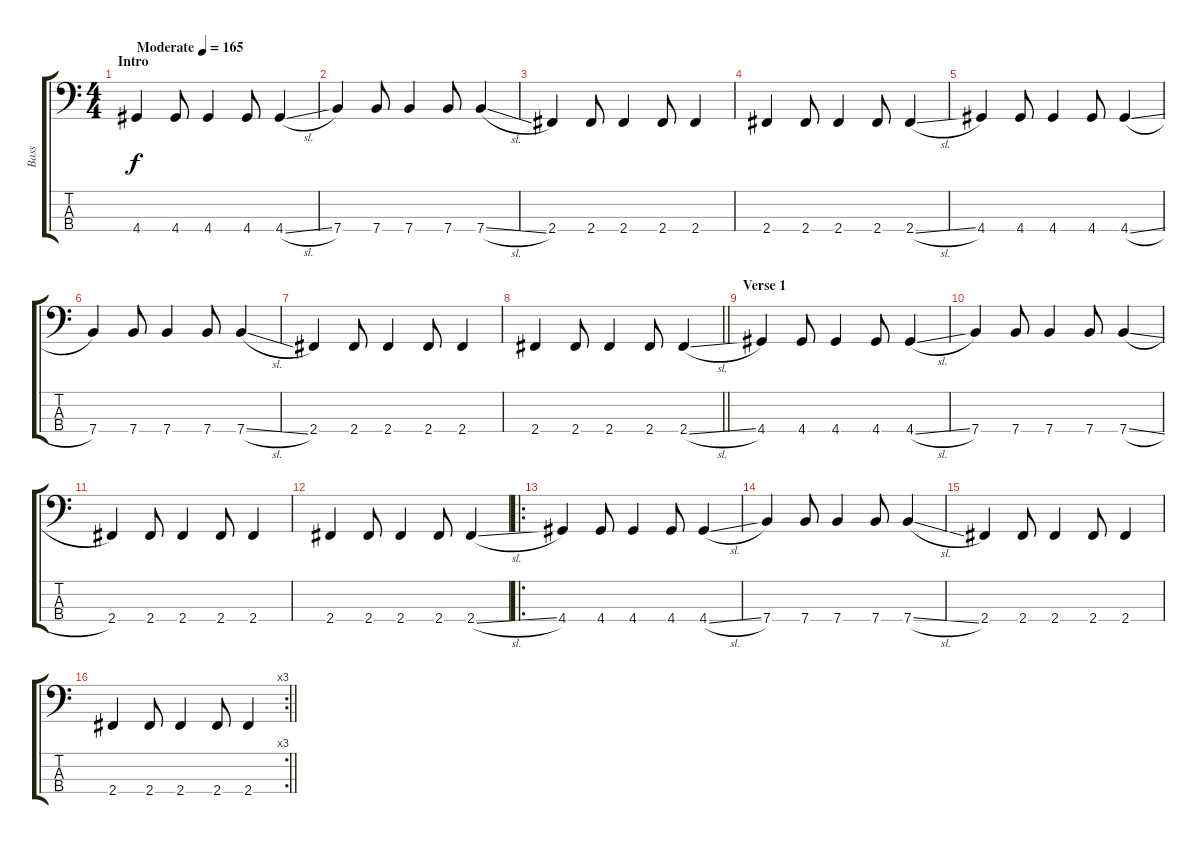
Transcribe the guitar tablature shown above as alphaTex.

\track ("Bass" "Bass") {instrument electricbasspick}
\staff {score tabs}
\tuning (G2 D2 A1 E1) {hide}
\ts (4 4)
\section ("" "Intro")
\tempo (165 "Moderate")
\clef f4
\ks c
4.4.4{dy f instrument electricbasspick} 4.4.8 4.4.4 4.4.8 4.4{sl}.4 |
7.4.4 7.4.8 7.4.4 7.4.8 7.4{sl}.4 |
2.4.4 2.4.8 2.4.4 2.4.8 2.4.4 |
2.4.4 2.4.8 2.4.4 2.4.8 2.4{sl}.4 |
4.4.4 4.4.8 4.4.4 4.4.8 4.4{sl}.4 |
7.4.4 7.4.8 7.4.4 7.4.8 7.4{sl}.4 |
2.4.4 2.4.8 2.4.4 2.4.8 2.4.4 |
\barLineRight lightlight
2.4.4 2.4.8 2.4.4 2.4.8 2.4{sl}.4 |
\section ("" "Verse 1")
4.4.4 4.4.8 4.4.4 4.4.8 4.4{sl}.4 |
7.4.4 7.4.8 7.4.4 7.4.8 7.4{sl}.4 |
2.4.4 2.4.8 2.4.4 2.4.8 2.4.4 |
2.4.4 2.4.8 2.4.4 2.4.8 2.4{sl}.4 |
\ro
4.4.4 4.4.8 4.4.4 4.4.8 4.4{sl}.4 |
7.4.4 7.4.8 7.4.4 7.4.8 7.4{sl}.4 |
2.4.4 2.4.8 2.4.4 2.4.8 2.4.4 |
\rc 3
\barLineRight lightlight
2.4.4 2.4.8 2.4.4 2.4.8 2.4{sl}.4
